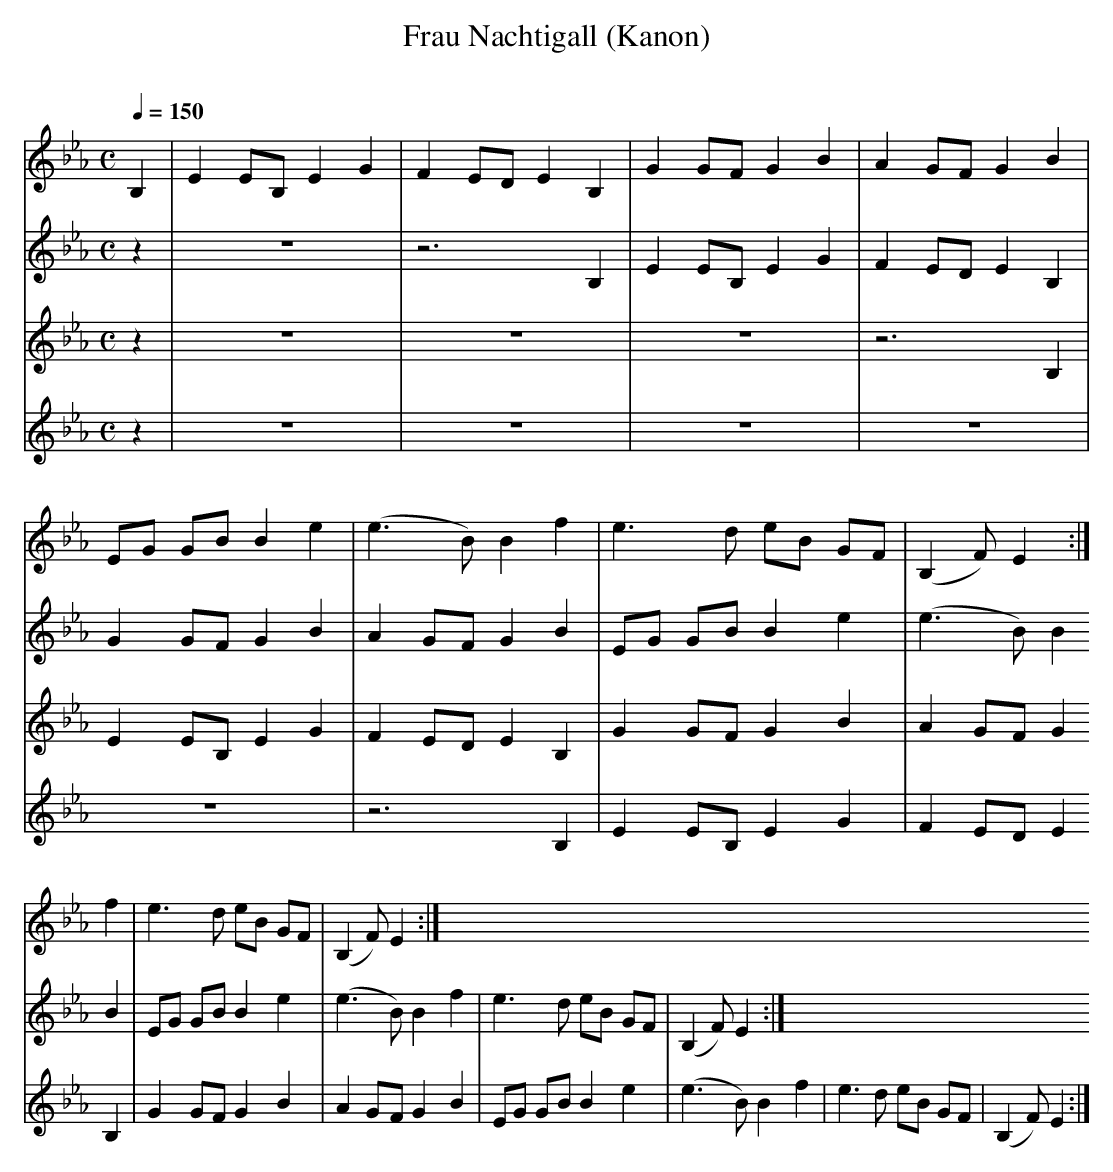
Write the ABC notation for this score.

X:1
T:Frau Nachtigall (Kanon)
O:
M:C
L:1/4
Q:1/4=150
K:Eb
V:1
 B, | EE/B,/ EG | FE/D/ EB, | GG/F/ GB | AG/F/ GB |
 E/G/ G/B/ Be | (e>B) Bf | e>d e/B/ G/F/ | (B,F/) E :|
V:2
z | z4 | z3 B, | EE/B,/ EG | FE/D/ EB, | GG/F/ GB | AG/F/ GB |
 E/G/ G/B/ Be | (e>B) Bf | e>d e/B/ G/F/ | (B,F/) E :|
V:3
z | z4 |  z4 |  z4 | z3 B, | EE/B,/ EG | FE/D/ EB, | GG/F/ GB | AG/F/ GB |
 E/G/ G/B/ Be | (e>B) Bf | e>d e/B/ G/F/ | (B,F/) E :|
V:4
z | z4 |  z4 |  z4 |   z4 |  z4 | z3  B, | EE/B,/ EG | FE/D/ EB, | GG/F/ GB | AG/F/ GB |
 E/G/ G/B/ Be | (e>B) Bf | e>d e/B/ G/F/ | (B,F/) E :|
